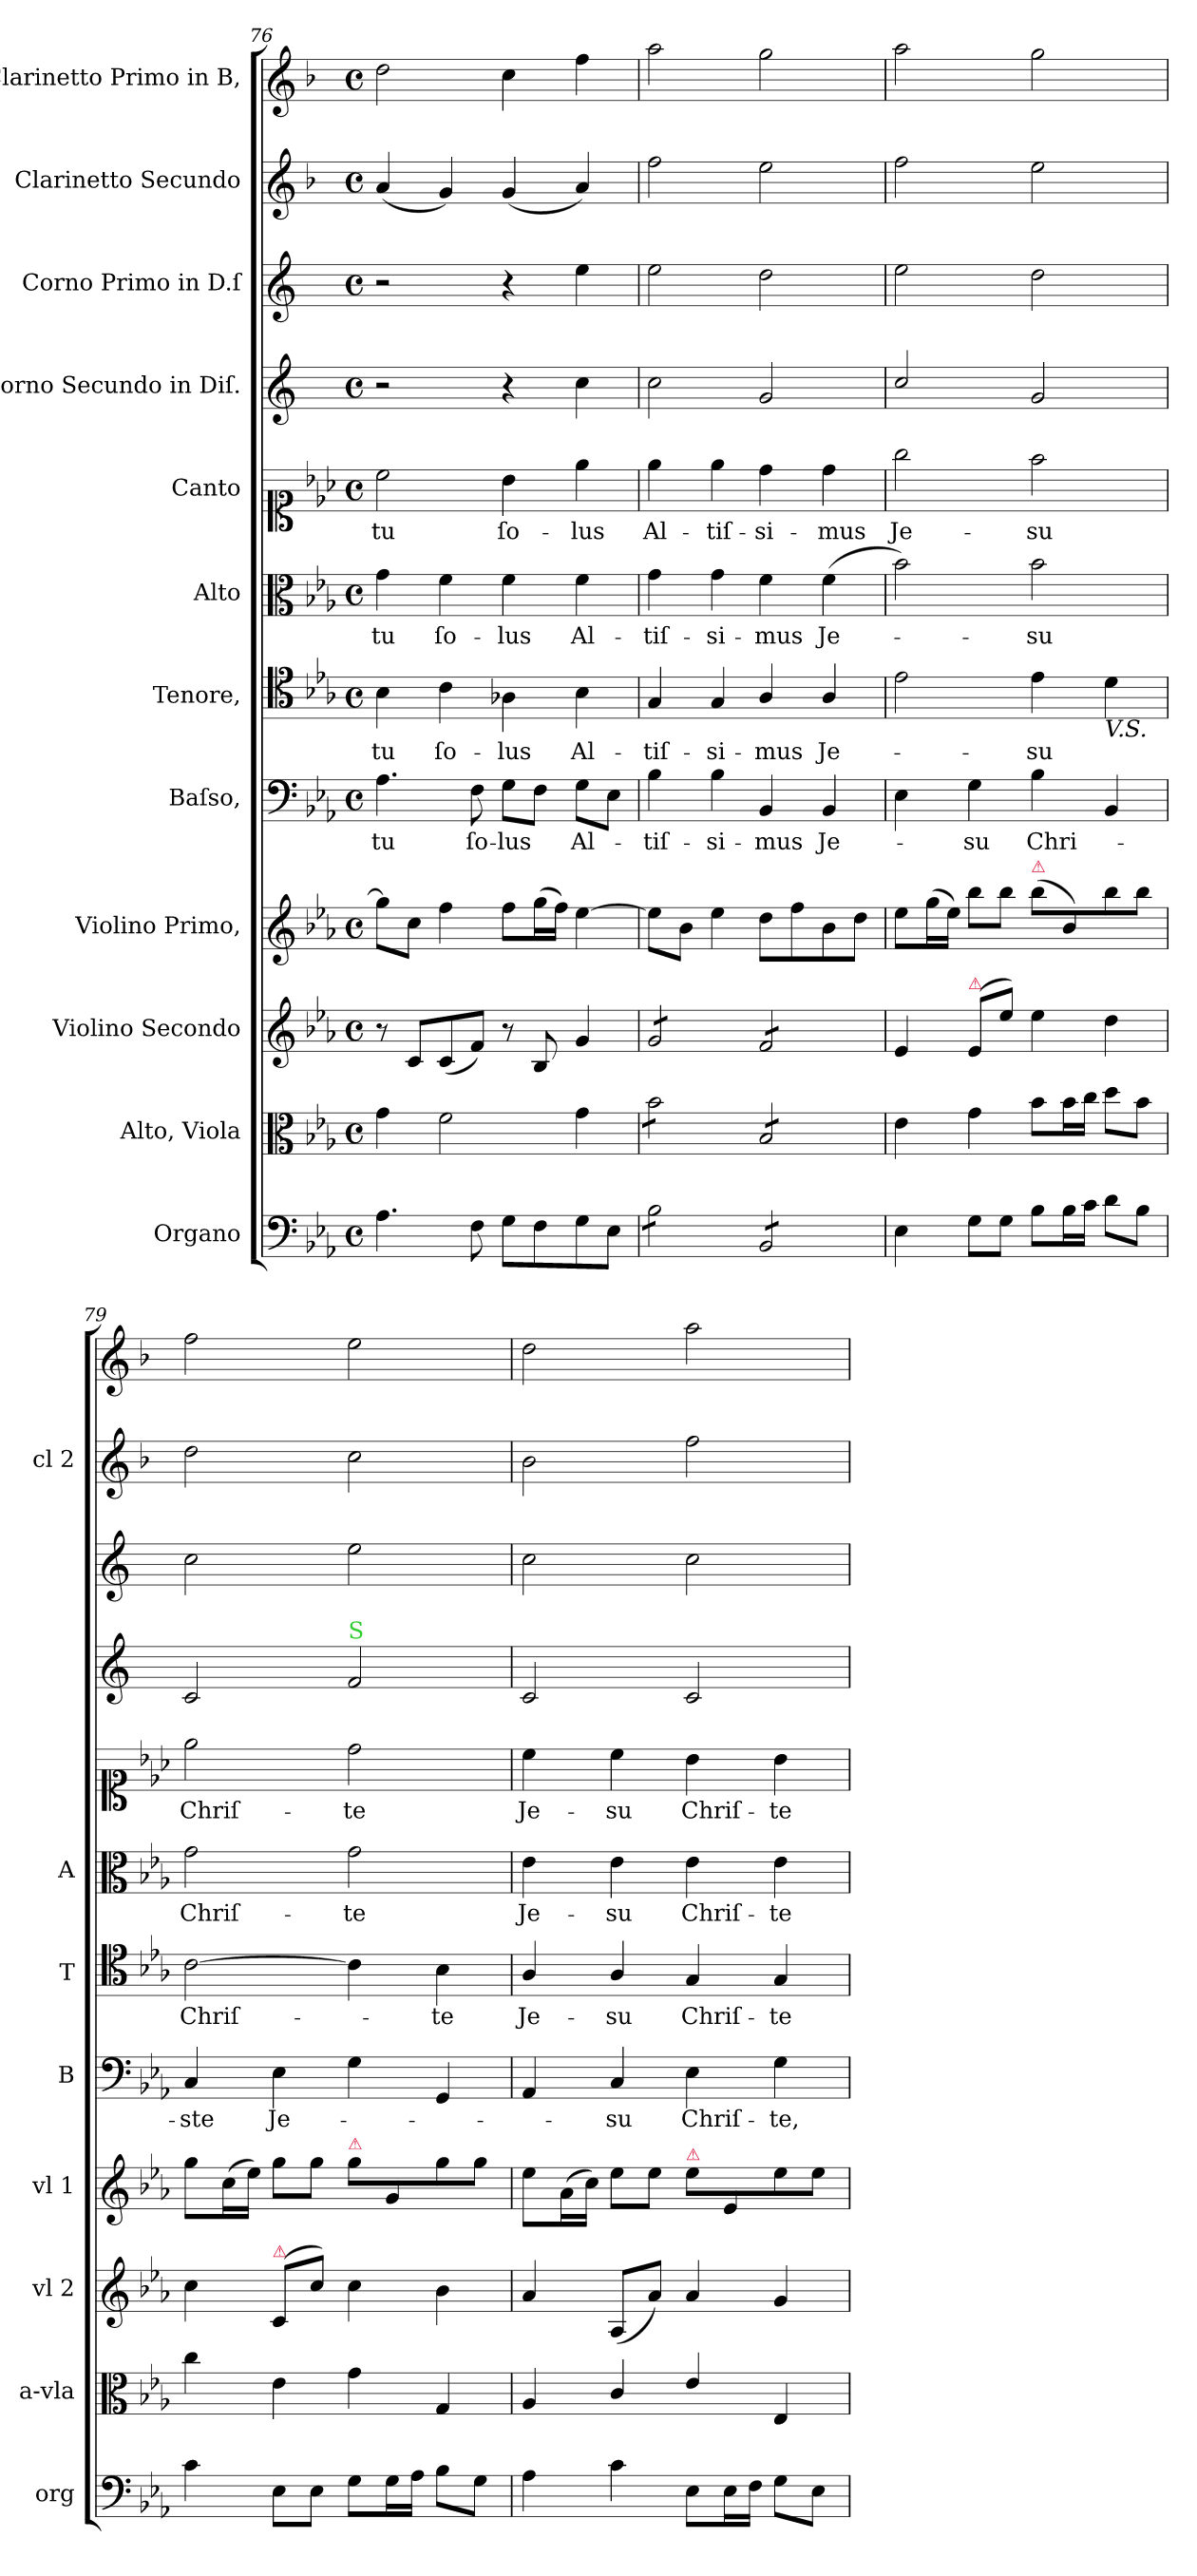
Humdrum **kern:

**kern	**kern	**kern	**kern	**dynam	**kern	**text	**kern	**text	**kern	**text	**kern	**text	**kern	**kern	**kern	**kern
*part12	*part11	*part10	*part9	*part9	*part8	*part8	*part7	*part7	*part6	*part6	*part5	*part5	*part4	*part3	*part2	*part1
*staff12	*staff11	*staff10	*staff9	*staff9	*staff8	*staff8	*staff7	*staff7	*staff6	*staff6	*staff5	*staff5	*staff4	*staff3	*staff2	*staff1
*I"Organo	*I"Alto, Viola	*I"Violino Secondo	*I"Violino Primo,	*	*I"Baſso,	*	*I"Tenore,	*	*I"Alto	*	*I"Canto	*	*I"Corno Secundo in Diſ.	*I"Corno Primo in D.ſ	*I"Clarinetto Secundo	*I"Clarinetto Primo in B,
*I'org	*I'a-vla	*I'vl 2	*I'vl 1	*	*I'B	*	*I'T	*	*I'A	*	*	*	*	*	*I'cl 2	*
*clefF4	*clefC3	*clefG2	*clefG2	*	*clefF4	*	*clefC4	*	*clefC3	*	*clefC1	*	*clefG2	*clefG2	*clefG2	*clefG2
*	*	*	*	*	*	*	*	*	*	*	*	*	*ITrd5c9	*ITrd5c9	*ITrd1c2	*ITrd1c2
*k[b-e-a-]	*k[b-e-a-]	*k[b-e-a-]	*k[b-e-a-]	*	*k[b-e-a-]	*	*k[b-e-a-]	*	*k[b-e-a-]	*	*k[b-e-a-]	*	*k[b-e-a-]	*k[b-e-a-]	*k[b-e-a-]	*k[b-e-a-]
*E-:	*E-:	*	*E-:	*	*E-:	*	*E-:	*	*E-:	*	*E-:	*	*E-:	*E-:	*E-:	*E-:
*M4/4	*M4/4	*M4/4	*M4/4	*	*M4/4	*	*M4/4	*	*M4/4	*	*M4/4	*	*M4/4	*M4/4	*M4/4	*M4/4
*met(c)	*met(c)	*met(c)	*met(c)	*	*met(c)	*	*met(c)	*	*met(c)	*	*met(c)	*	*met(c)	*met(c)	*met(c)	*met(c)
=76	=76	=76	=76	=76	=76	=76	=76	=76	=76	=76	=76	=76	=76	=76	=76	=76
4.A-\	4g\	8r	8gg\L]	.	4.A-\	tu	4B-\	tu	4g\	tu	2cc\	tu	2r	2r	(4g/	2cc\
.	.	8c/L	8cc\J	.	.	.	.	.	.	.	.	.	.	.	.	.
.	2f\	(8c/	4ff\	.	.	.	4c\	ſo-	4f\	ſo-	.	.	.	.	4f/)	.
8F\	.	8f/J)	.	.	8F\	ſo-	.	.	.	.	.	.	.	.	.	.
8G\L	.	8r	8ff\L	.	8G\L	-lus	4A-X\	-lus	4f\	-lus	4b-\	ſo-	4r	4r	(4f/	4b-\
8F\	.	8B-/	(16gg\L	.	8F\J	.	.	.	.	.	.	.	.	.	.	.
.	.	.	16ff\JJ)	.	.	.	.	.	.	.	.	.	.	.	.	.
8G\	4g\	4g/	[4ee-\	.	8G\L	Al-	4B-\	Al-	4f\	Al-	4ee-\	-lus	4e-\	4g\	4g/)	4ee-\
8E-\J	.	.	.	.	8E-\J	.	.	.	.	.	.	.	.	.	.	.
=77	=77	=77	=77	=77	=77	=77	=77	=77	=77	=77	=77	=77	=77	=77	=77	=77
*tremolo	*	*	*	*	*	*	*	*	*	*	*	*	*	*	*	*
*	*tremolo	*	*	*	*	*	*	*	*	*	*	*	*	*	*	*
*	*	*tremolo	*	*	*	*	*	*	*	*	*	*	*	*	*	*
8B-\L	8b-\L	8g/L	8ee-\L]	.	4B-\	-tiſ-	4G/	-tiſ-	4g\	-tiſ-	4ee-\	Al-	2e-\	2g\	2ee-\	2gg\
8B-\	8b-\	8g/	8b-\J	.	.	.	.	.	.	.	.	.	.	.	.	.
8B-\	8b-\	8g/	4ee-\	.	4B-\	-si-	4G/	-si-	4g\	-si-	4ee-\	-tiſ-	.	.	.	.
8B-\J	8b-\J	8g/J	.	.	.	.	.	.	.	.	.	.	.	.	.	.
8BB-/L	8B-/L	8f/L	8dd\L	.	4BB-/	-mus	4A-/	-mus	4f\	-mus	4dd\	-si-	2B-/	2f\	2dd\	2ff\
8BB-/	8B-/	8f/	8ff\	.	.	.	.	.	.	.	.	.	.	.	.	.
8BB-/	8B-/	8f/	8b-\	.	4BB-/	Je-	4A-/	Je-	(4f\	Je-	4dd\	-mus	.	.	.	.
8BB-/J	8B-/J	8f/J	8dd\J	.	.	.	.	.	.	.	.	.	.	.	.	.
*	*	*Xtremolo	*	*	*	*	*	*	*	*	*	*	*	*	*	*
*	*Xtremolo	*	*	*	*	*	*	*	*	*	*	*	*	*	*	*
*Xtremolo	*	*	*	*	*	*	*	*	*	*	*	*	*	*	*	*
=78	=78	=78	=78	=78	=78	=78	=78	=78	=78	=78	=78	=78	=78	=78	=78	=78
4E-\	4e-\	4e-/	8ee-\L	ffor.	4E-\	.	2e-\	.	2b-\)	.	2gg\	Je-	2e-/	2g\	2ee-\	2gg\
.	.	.	(16gg\L	.	.	.	.	.	.	.	.	.	.	.	.	.
.	.	.	16ee-\JJ)	.	.	.	.	.	.	.	.	.	.	.	.	.
!	!	!LO:TX:a:color=crimson:t=⚠	!	!	!	!	!	!	!	!	!	!	!	!	!	!
8G\L	4g\	(8e-/L	8bb-\L	.	4G\	-su	.	.	.	.	.	.	.	.	.	.
8G\J	.	8ee-\J)	8bb-\J	.	.	.	.	.	.	.	.	.	.	.	.	.
!	!	!	!LO:TX:a:color=crimson:t=⚠	!	!	!	!	!	!	!	!	!	!	!	!	!
8B-\L	8b-\L	4ee-\	(8bb-\L	.	4B-\	Chri-	4e-\	-su	2b-\	-su	2ff\	-su	2B-/	2f\	2dd\	2ff\
16B-\L	16b-\L	.	8b-/)	.	.	.	.	.	.	.	.	.	.	.	.	.
16c\JJ	16cc\JJ	.	.	.	.	.	.	.	.	.	.	.	.	.	.	.
!	!	!	!	!	!	!	!LO:TX:b:i:t=V.S.	!	!	!	!	!	!	!	!	!
8d\L	8dd\L	4dd\	8bb-\	.	4BB-/	.	4d\	.	.	.	.	.	.	.	.	.
8B-\J	8b-\J	.	8bb-\J	.	.	.	.	.	.	.	.	.	.	.	.	.
=79	=79	=79	=79	=79	=79	=79	=79	=79	=79	=79	=79	=79	=79	=79	=79	=79
4c\	4cc\	4cc\	8gg\L	.	4C/	-ste	[2c\	Chriſ-	2g\	Chriſ-	2ee-\	Chriſ-	2E-/	2e-\	2cc\	2ee-\
.	.	.	(16cc\L	.	.	.	.	.	.	.	.	.	.	.	.	.
.	.	.	16ee-\JJ)	.	.	.	.	.	.	.	.	.	.	.	.	.
!	!	!LO:TX:a:color=crimson:t=⚠	!	!	!	!	!	!	!	!	!	!	!	!	!	!
8E-\L	4e-\	(8c/L	8gg\L	.	4E-\	Je-	.	.	.	.	.	.	.	.	.	.
8E-\J	.	8cc\J)	8gg\J	.	.	.	.	.	.	.	.	.	.	.	.	.
!	!	!	!	!	!	!	!	!	!	!	!	!	!LO:TX:a:color=limegreen:t=S	!	!	!
!	!	!	!LO:TX:a:color=crimson:t=⚠	!	!	!	!	!	!	!	!	!	!	!	!	!
8G\L	4g\	4cc\	8gg\L	.	4G\	.	4c\]	.	2g\	-te	2dd\	-te	2A-/	2g\	2b-\	2dd\
16G\L	.	.	8g/	.	.	.	.	.	.	.	.	.	.	.	.	.
16A-\JJ	.	.	.	.	.	.	.	.	.	.	.	.	.	.	.	.
8B-\L	4G/	4b-\	8gg\	.	4GG/	.	4B-\	-te	.	.	.	.	.	.	.	.
8G\J	.	.	8gg\J	.	.	.	.	.	.	.	.	.	.	.	.	.
=80	=80	=80	=80	=80	=80	=80	=80	=80	=80	=80	=80	=80	=80	=80	=80	=80
4A-\	4A-/	4a-/	8ee-\L	.	4AA-/	.	4A-/	Je-	4e-\	Je-	4cc\	Je-	2E-/	2e-\	2a-\	2cc\
.	.	.	(16a-\L	.	.	.	.	.	.	.	.	.	.	.	.	.
.	.	.	16cc\JJ)	.	.	.	.	.	.	.	.	.	.	.	.	.
4c\	4c/	(8A-/L	8ee-\L	.	4C/	-su	4A-/	-su	4e-\	-su	4cc\	-su	.	.	.	.
.	.	8a-/J)	8ee-\J	.	.	.	.	.	.	.	.	.	.	.	.	.
!	!	!	!LO:TX:a:color=crimson:t=⚠	!	!	!	!	!	!	!	!	!	!	!	!	!
8E-\L	4e-/	4a-/	8ee-\L	.	4E-\	Chriſ-	4G/	Chriſ-	4e-\	Chriſ-	4b-\	Chriſ-	2E-/	2e-\	2ee-\	2gg\
16E-\L	.	.	8e-/	.	.	.	.	.	.	.	.	.	.	.	.	.
16F\JJ	.	.	.	.	.	.	.	.	.	.	.	.	.	.	.	.
8G\L	4E-/	4g/	8ee-\	.	4G\	-te,	4G/	-te	4e-\	-te	4b-\	-te	.	.	.	.
8E-\J	.	.	8ee-\J	.	.	.	.	.	.	.	.	.	.	.	.	.
=	=	=	=	=	=	=	=	=	=	=	=	=	=	=	=	=
*-	*-	*-	*-	*-	*-	*-	*-	*-	*-	*-	*-	*-	*-	*-	*-	*-
